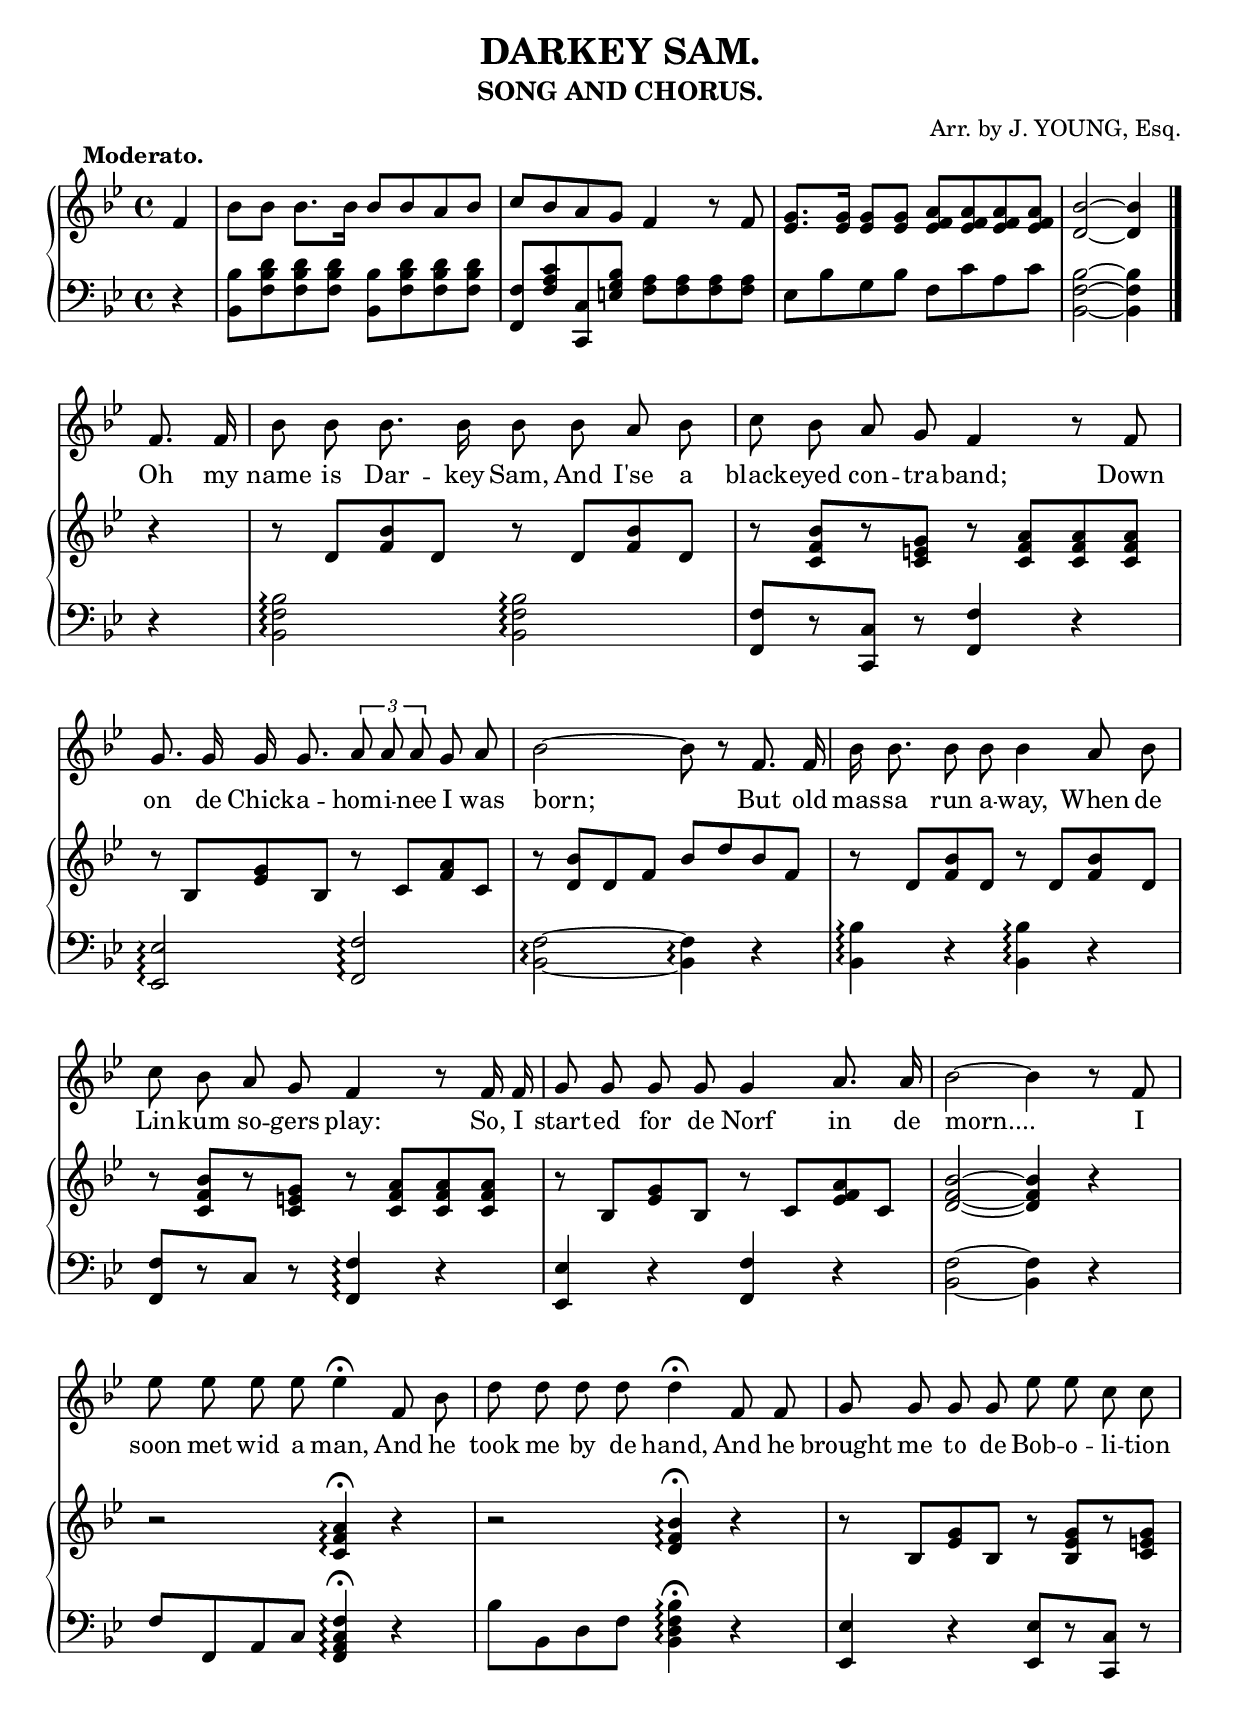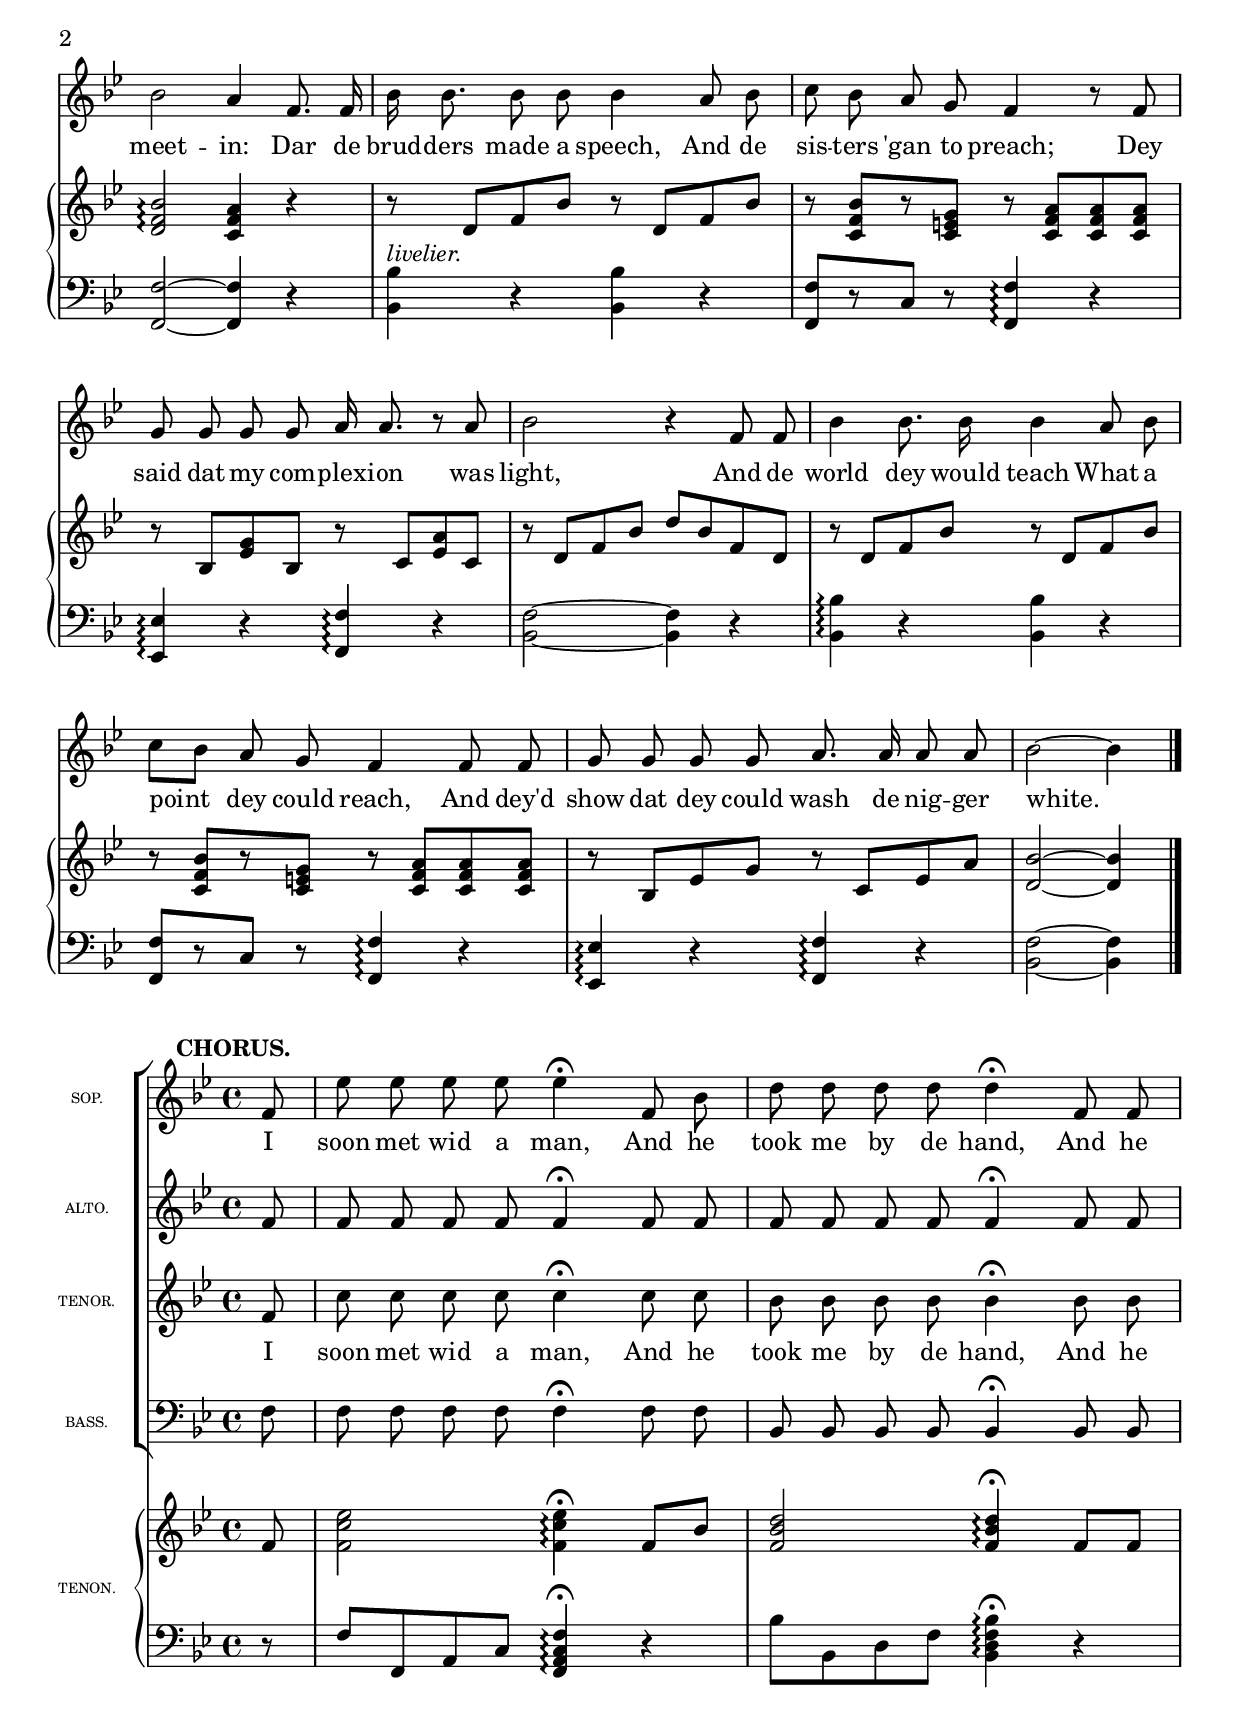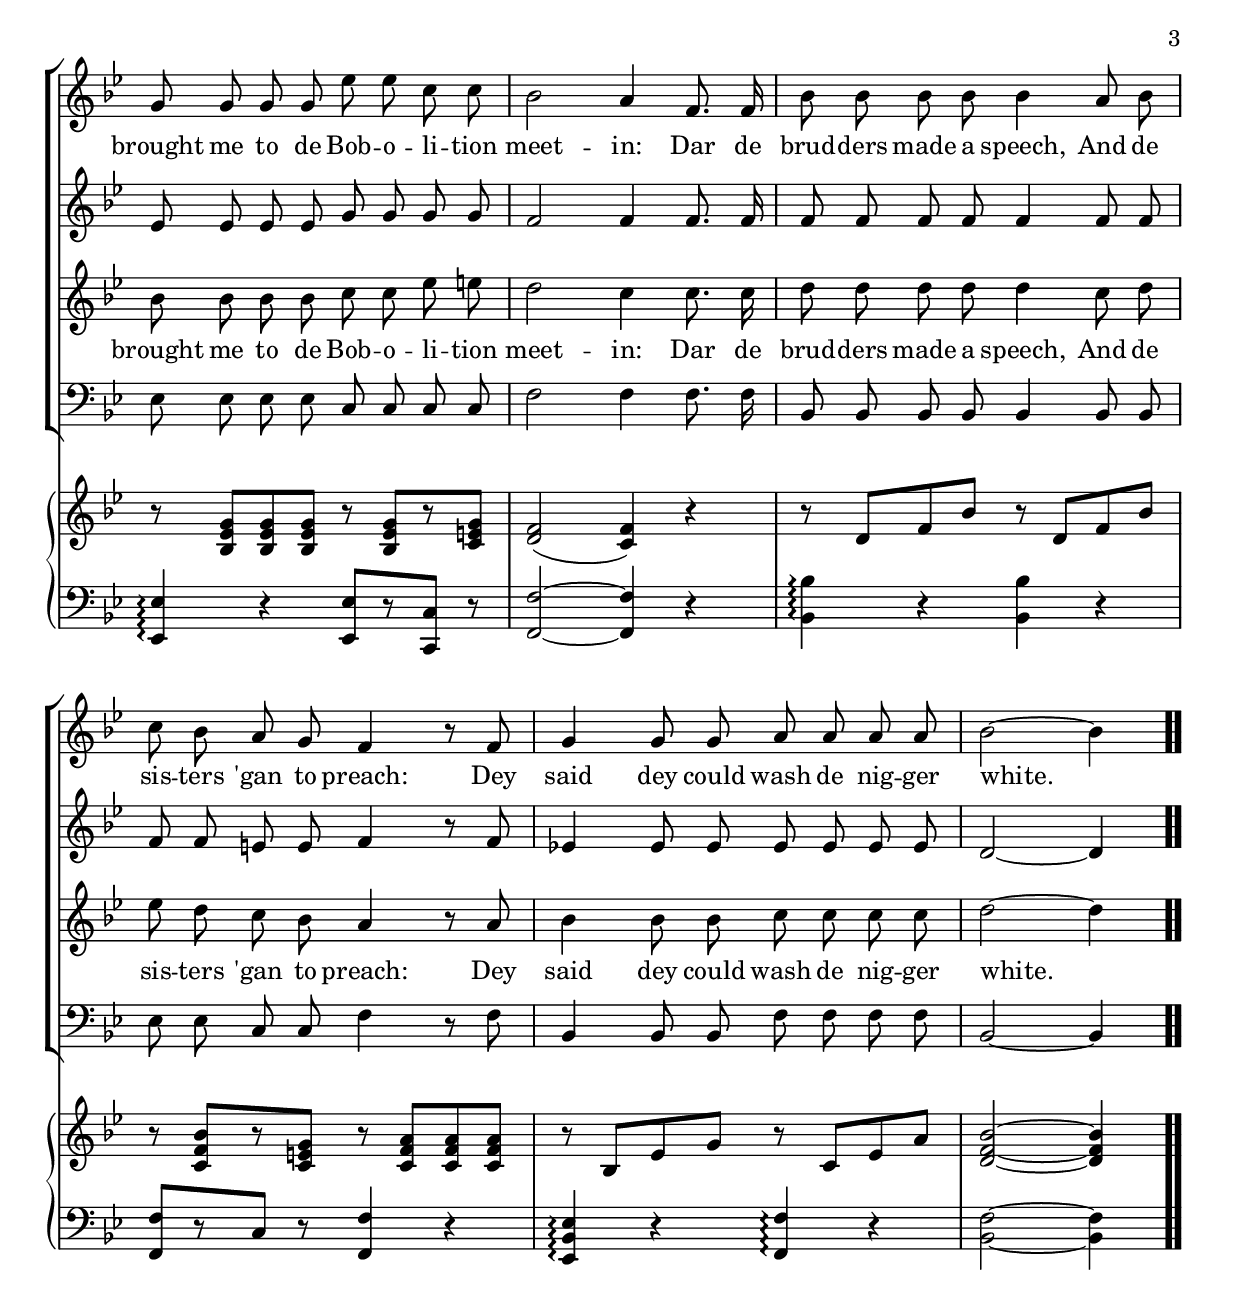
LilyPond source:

\version "2.6.5"
\include "english.ly"

\header {
  title = "DARKEY SAM."
  subtitle = "SONG AND CHORUS."
  composer = "Arr. by J. YOUNG, Esq."
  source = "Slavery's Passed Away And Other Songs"
}

%Main

verse = \lyricmode {
  Oh my name is Dar -- key Sam, 
  And I'se a black -- eyed con -- tra -- band; 
  Down on de Chick -- a -- hom -- i -- nee I was born; 
  But old mas -- sa run a -- way, 
  When de Lin -- kum so -- gers play:
  So, I start -- ed for de Norf in de morn....         
  I soon met wid a man,     
  And he took me by de hand,        
  And he brought me to de Bob -- o -- li -- tion meet -- in:
  Dar de brud -- ders made a speech, 
  And de sis -- ters 'gan to preach;
  Dey said dat my com -- plex -- ion was light,
  And de world dey would teach
  What a point dey could reach,
  And dey'd show dat dey could wash de nig -- ger white.
}

global = {
  \key bf \major
  \time 4/4
}

melody = \relative c'' {
  \autoBeamOff

  %intro - empty lyrics staff
  \override Score.RemoveEmptyVerticalGroup #'remove-first = ##t
  \partial 4 s4 | s1 s1 s1 s2 s4 \bar "|." \break

  %with lyrics
  \partial 4 f,8. f16 |
  bf8 bf bf8. bf16 bf8 bf a bf |
  c bf a g f4 r8 f8 |
  g8. g16 g g8. \times 2/3 {a8 a a} g8 a |
  bf2~ bf8 r8 f8. f16 |
  bf16 bf8. bf8 bf bf4 a8 bf |
  c bf a g f4 r8 f16 f |
  g8 g g g g4 a8. a16 |
  bf2~ bf4 r8 f |
  ef' ef ef ef ef4^\fermata f,8 bf |
  d d d d d4^\fermata f,8 f |
  g g g g ef' ef c c |
  bf2 a4 f8. f16 |
  bf16 bf8. bf8 bf bf4 a8 bf |
  c bf a g f4 r8 f |
  g8 g g g a16 a8. r8 a |
  bf2 r4 f8 f |
  bf4 bf8. bf16 bf4 a8 bf |
  c8[ bf] a g f4 f8 f |
  g g g g a8. a16 a8 a |
  bf2~ bf4 \bar "|."
}

upper = \relative c' {

  %intro
  \once \override TextScript #'padding = #2.0
  \partial 4 f4^\markup{ \bold \halign #.5 {Moderato.} } |
  bf8 bf bf8. bf16 bf8 bf a bf |
  c bf a g f4 r8  f8 |
  <ef g>8. <ef g>16 <ef g>8 <ef g> <ef f a> <ef f a> <ef f a> <ef f a> |
  <d bf'>2~ <d bf'>4 \break

  %lyrics
  \partial 4 r4 |
  r8 d8 <f bf>8 d r d <f bf> d |
  r8 <c f bf>[ r8 <c e g>] r <c f a> <c f a> <c f a> |
  r8 bf8 <ef g> bf r c <f a> c |
  r <d bf'> d f bf d bf f |
  r8 d <f bf> d r d <f bf> d |
  r <c f bf>[ r <c e g>] r <c f a> <c f a> <c f a> |
  r bf <ef g> bf r c <ef f a> c |
  <d f bf>2~ <d f bf>4 r4 |
  r2 <c f a>4\arpeggio^\fermata r4 |
  r2 <d f bf>4\arpeggio^\fermata r4 |
  r8 bf <ef g> bf r <bf ef g>[ r <c e g>] |
  <d f bf>2\arpeggio <c f a>4 r4 |
  r8 d f bf r d, f bf |
  r <c, f bf>[ r <c e g>] r <c f a> <c f a> <c f a> |
  r8 bf <ef g> bf r c <ef a> c |
  r d f bf d bf f d |
  r d f bf r d, f bf |
  r8 <c, f bf>[ r <c e g>] r <c f a> <c f a> <c f a> |
  r bf ef g r c, ef a |
  <d, bf'>2~ <d bf'>4 |
}

lower = \relative c {

  %intro
  \partial 4 r4 |
  <bf bf'>8 <f' bf d> <f bf d> <f bf d> <bf, bf'>8 <f' bf d> <f bf d> <f bf d> |
  <f f,> <f a c> <c c,> <e g bf> <f a> <f a> <f a> <f a> |
  ef8 bf' g bf f  c' a c |
  <bf, f' bf>2~ <bf f' bf>4 \break

  %with lyrics
  \partial 4 r4 |
  <bf f' bf>2\arpeggio <bf f' bf>2\arpeggio |
  <f' f,>8[ r8 <c c,>] r <f f,>4 r4 |
  <ef ef,>2\arpeggio <f f,>\arpeggio |
  <f bf,>\arpeggio~ <f bf,>4\arpeggio r4 |
  <bf, bf'>4\arpeggio r <bf bf'>\arpeggio r |
  <f f'>8[ r c'] r <f, f'>4\arpeggio r |
  <ef ef'> r <f f'> r |
  <bf f'>2~ <bf f'>4 r |
  f'8 f, a c <f, a c f>4\arpeggio^\fermata r |
  bf'8 bf, d f <bf, d f bf>4\arpeggio^\fermata r |
  <ef, ef'>4 r <ef ef'>8[ r <c c'>] r |
  <f f'>2~ <f f'>4 r |
  <bf bf'>^\markup{\italic {livelier.}} r <bf bf'> r |
  <f f'>8[ r c'] r <f, f'>4\arpeggio r |
  <ef ef'>4\arpeggio r <f f'>\arpeggio r |
  <bf f'>2~ < bf f'>4 r |
  <bf bf'>\arpeggio r <bf bf'> r |
  <f f'>8[ r c'] r <f, f'>4\arpeggio r |
  <ef ef'>\arpeggio r <f f'>\arpeggio r |
  <bf f'>2~ <bf f'>4 |
}

\score { <<
  \context Voice = mel { \global \melody }
  \lyricsto mel \new Lyrics \verse
  \context PianoStaff <<
    \context Staff = upper { << \global \upper >> }
    \context Staff = lower { \clef bass << \global \lower >> }
  >>
>>
  \layout {
    indent = 0.0\cm
    \context {
      \RemoveEmptyStaffContext
    }
    \context {
      \Score
       \remove Bar_number_engraver
    }
  }
  \midi { \tempo 4 = 100 }
}

%Chorus

soprano = \relative c' {
  \autoBeamOff
  \once \override TextScript #'padding = #2.0
  \partial 8 f8^\markup{ \bold \halign #.5 {CHORUS.} } |
  ef' ef ef ef ef4^\fermata f,8 bf |
  d d d d d4^\fermata f,8 f |
  g8 g g g ef' ef c c |
  bf2 a4 f8. f16 |
  bf8 bf bf bf bf4 a8 bf |
  c bf a g f4 r8 f |
  g4 g8 g a a a a | 
  bf2~ bf4 \bar ".|."
}

alto = \relative c' {
  \autoBeamOff
  \partial 8 f8 |
  f f f f f4^\fermata f8 f |
  f f f f f4^\fermata f8 f |
  ef8 ef ef ef g g g g |
  f2 f4 f8. f16 |
  f8 f f f f4 f8 f |
  f f e e f4 r8 f |
  ef!4 ef8 ef ef ef ef ef |
  d2~ d4 |
}

tenor = \relative c' {
  \autoBeamOff
  \partial 8 f8 |
  c' c c c c4^\fermata c8 c | %corrected typo 2d to last note
  bf bf bf bf bf4^\fermata bf8 bf
  bf8 bf bf bf c c ef e |
  d2 c4 c8. c16 |
  d8 d d d d4 c8 d |
  ef8 d c bf a4 r8 a8 |
  bf4 bf8 bf c c c c |
  d2~ d4|
}

bass = \relative c {
  \autoBeamOff
  \partial 8 f8 |
  f f f f f4^\fermata f8 f |
  bf, bf bf bf bf4^\fermata bf8 bf |
  ef8 ef ef ef c c c c |
  f2 f4 f8. f16 |
  bf,8 bf bf bf bf4 bf8 bf |
  ef8 ef c c f4 r8 f |
  bf,4 bf8 bf f' f f f |
  bf,2~ bf4 |
}

chorus = \lyricmode {
  I soon met wid a man, And he took me by de hand,
  And he brought me to de Bob -- o -- li -- tion meet -- in: 
  Dar de brud -- ders made a speech, 
  And de sis -- ters 'gan to preach: 
  Dey said dey could wash de nig -- ger white.
}

uppertwo = \relative c' {
  \partial 8 f8 |
  <f c' ef>2 <f c' ef>4\arpeggio^\fermata f8 bf |
  <f bf d>2 <f bf d>4\arpeggio^\fermata f8 f |
  r8 <bf, ef g> <bf ef g> <bf ef g> r <bf ef g>[ r <c e g>] |
  <d f>2( <c f>4) r4 |
  r8 d f bf r d, f bf |
  r8 <c, f bf>[ r <c e g>] r <c f a> <c f a> <c f a> |
  r bf ef g r c, ef a |
  <d, f bf>2~ <d f bf>4 |
}

lowertwo = \relative c {
  \partial 8 r8 |
  f f, a c <f, a c f>4\arpeggio^\fermata r |
  bf'8 bf, d f <bf, d f bf>4\arpeggio^\fermata r |
  <ef, ef'>4\arpeggio r <ef ef'>8[ r <c c'>] r |
  <f f'>2~ <f f'>4 r |
  <bf bf'>4\arpeggio r <bf bf'>4 r |
  <f f'>8[ r c'] r <f, f'>4 r |
  <ef bf' ef>4\arpeggio r <f f'>\arpeggio r |
  <bf f'>2~ <bf f'>4 |
}

\score { <<
  \context ChoirStaff <<
    \context Staff = sopranos <<
      \set Staff.instrument = \markup { \fontsize #-4.0 {SOP.} }
      \context Voice = sopranos { << \global \soprano >> }
      \context Lyrics = sopranos \lyricsto sopranos \chorus
    >>
    \context Staff = altos <<
      \set Staff.instrument = \markup { \fontsize #-4.0 {ALTO.} }
      \context Voice = altos { << \global \alto >> }
    >>
    \context Staff = tenors <<
      \set Staff.instrument = \markup { \fontsize #-4.0 {TENOR.} }
      \context Voice = tenors { << \global \tenor >> }
      \context Lyrics = tenors \lyricsto tenors \chorus
    >>
    \context Staff = basses <<
      \set Staff.instrument = \markup { \fontsize #-4.0 {BASS.} }
      \context Voice = basses { \clef bass << \global \bass >> }
    >>
  >>
  \context PianoStaff <<
    \set PianoStaff.instrument = \markup { \fontsize #-4.0 \halign #.5 {TENON.} }
    \context Staff = uppertwo { << \global \uppertwo >> }
    \context Staff = lowertwo { \clef bass << \global \lowertwo >> }
  >>
>>
\layout {
    \context {
      \Score
       \remove Bar_number_engraver
    }
 }
  \midi { \tempo 4 = 100 }
}

\paper { raggedbottom = ##t }

%Transcriber's Note: This file produces two .midi files, one for each \score.  For purposes of this Project Gutenberg e-text, the two files were combined into one using MidiJoiner.  The \score sections could not be combined because of a bug in Lilypond that results in a programming error.

%Transcriber's Note: Some inconsistent arpeggios in the original have been corrected in this file.
